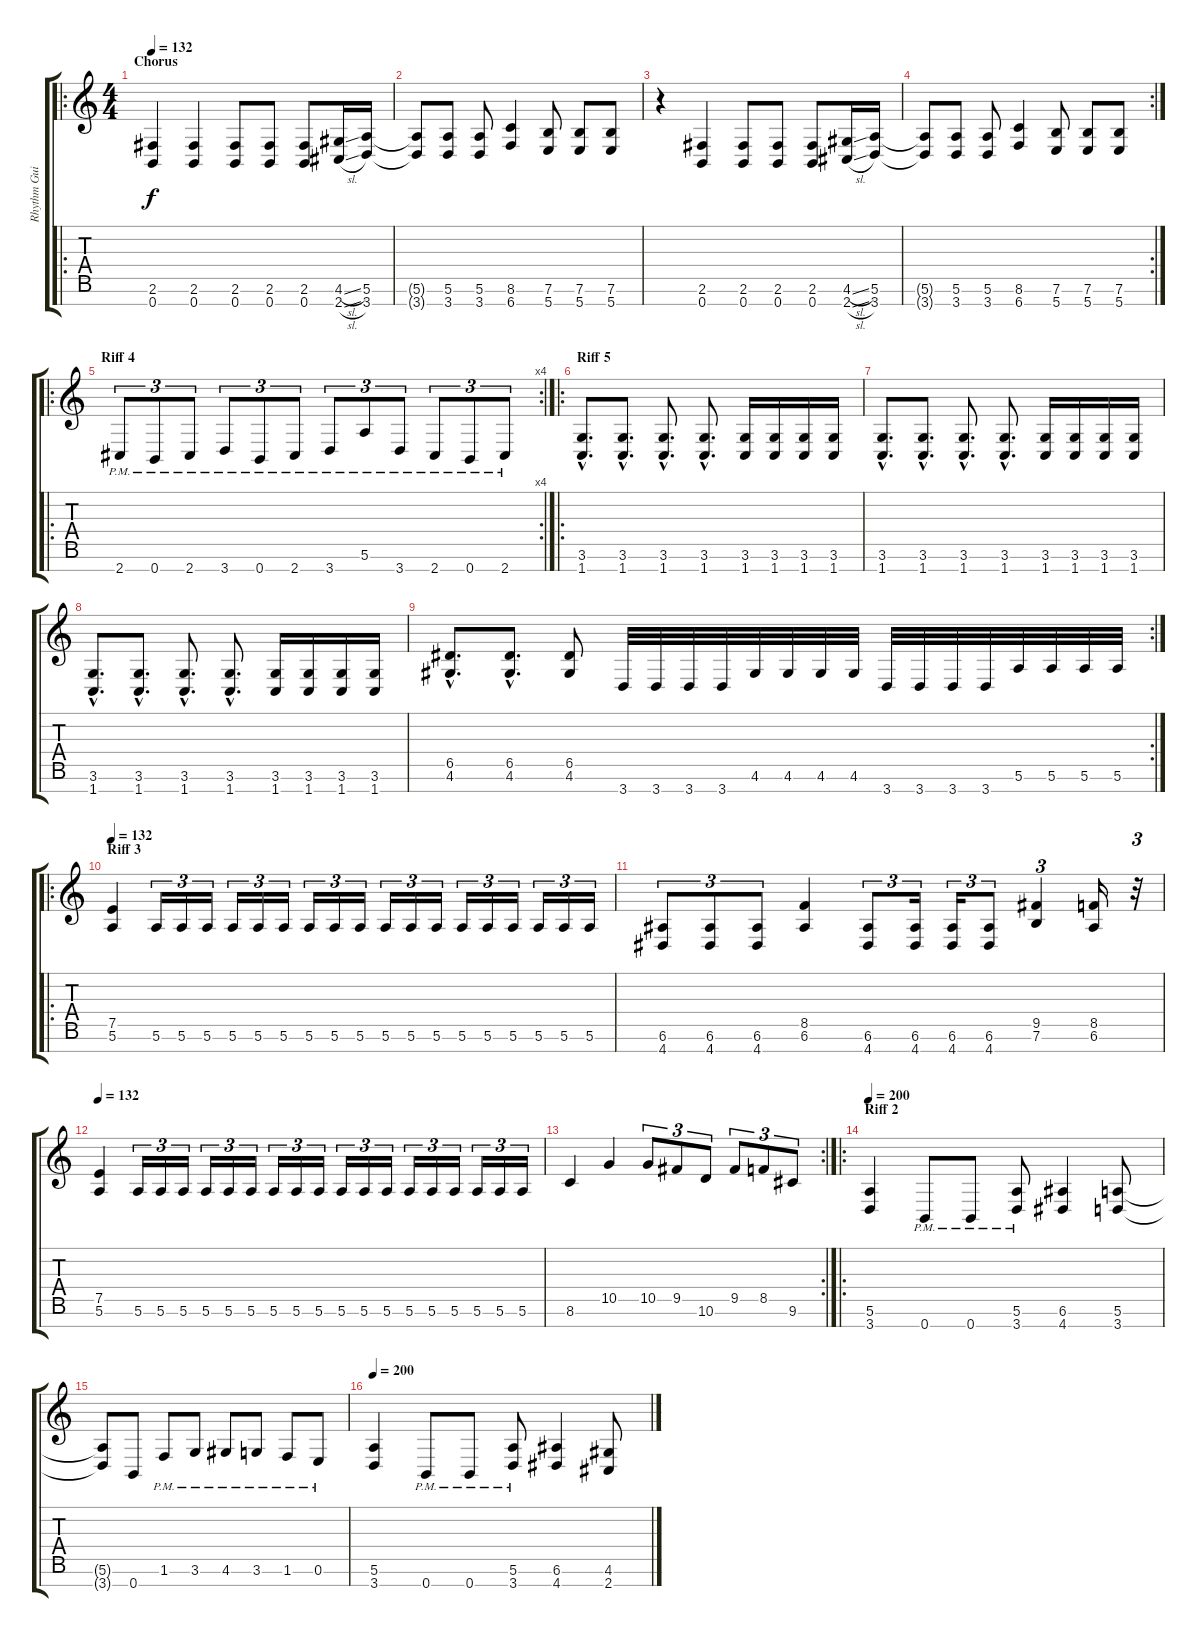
\track ("Rhythm Guitar L" "Rhythm Gui") {instrument distortionguitar}
\staff {score tabs}
\tuning (E4 B3 G3 D3 A2 E2 B1) {hide}
\ro
\ts (4 4)
\section ("" "Chorus")
\tempo 132
\clef g2
\ks c
(2.6 0.7).4{dy f} (2.6 0.7).4 (2.6 0.7).8 (2.6 0.7).8 (2.6 0.7).8 (4.6{sl} 2.7{sl}).16 (5.6 3.7).16 |
(5.6{t} 3.7{t}).8 (5.6 3.7).8 (5.6 3.7).8 (8.6 6.7).4 (7.6 5.7).8 (7.6 5.7).8 (7.6 5.7).8 |
r.4 (2.6 0.7).4 (2.6 0.7).8 (2.6 0.7).8 (2.6 0.7).8 (4.6{sl} 2.7{sl}).16 (5.6 3.7).16 |
\rc 2
(5.6{t} 3.7{t}).8 (5.6 3.7).8 (5.6 3.7).8 (8.6 6.7).4 (7.6 5.7).8 (7.6 5.7).8 (7.6 5.7).8 |
\ro
\rc 4
\section ("" "Riff 4")
2.7{pm}.8{tu (3 2)} 0.7{pm}.8{tu (3 2)} 2.7{pm}.8{tu (3 2)} 3.7{pm}.8{tu (3 2)} 0.7{pm}.8{tu (3 2)} 2.7{pm}.8{tu (3 2)} 3.7{pm}.8{tu (3 2)} 5.6{pm}.8{tu (3 2)} 3.7{pm}.8{tu (3 2)} 2.7{pm}.8{tu (3 2)} 0.7{pm}.8{tu (3 2)} 2.7{pm}.8{tu (3 2)} |
\ro
\section ("" "Riff 5")
(3.6{hac} 1.7{hac}).8{d} (3.6{hac} 1.7{hac}).8{d} (3.6{hac} 1.7{hac}).8{d} (3.6{hac} 1.7{hac}).8{d} (3.6 1.7).16 (3.6 1.7).16 (3.6 1.7).16 (3.6 1.7).16 |
(3.6{hac} 1.7{hac}).8{d} (3.6{hac} 1.7{hac}).8{d} (3.6{hac} 1.7{hac}).8{d} (3.6{hac} 1.7{hac}).8{d} (3.6 1.7).16 (3.6 1.7).16 (3.6 1.7).16 (3.6 1.7).16 |
(3.6{hac} 1.7{hac}).8{d} (3.6{hac} 1.7{hac}).8{d} (3.6{hac} 1.7{hac}).8{d} (3.6{hac} 1.7{hac}).8{d} (3.6 1.7).16 (3.6 1.7).16 (3.6 1.7).16 (3.6 1.7).16 |
\rc 2
(6.5{hac} 4.6{hac}).8{d} (6.5{hac} 4.6{hac}).8{d} (6.5 4.6).8 3.7.32 3.7.32 3.7.32 3.7.32 4.6.32 4.6.32 4.6.32 4.6.32 3.7.32 3.7.32 3.7.32 3.7.32 5.6.32 5.6.32 5.6.32 5.6.32 |
\ro
\section ("" "Riff 3")
\tempo 132
(7.5 5.6).4 5.6.16{tu (3 2)} 5.6.16{tu (3 2)} 5.6.16{tu (3 2)} 5.6.16{tu (3 2)} 5.6.16{tu (3 2)} 5.6.16{tu (3 2)} 5.6.16{tu (3 2)} 5.6.16{tu (3 2)} 5.6.16{tu (3 2)} 5.6.16{tu (3 2)} 5.6.16{tu (3 2)} 5.6.16{tu (3 2)} 5.6.16{tu (3 2)} 5.6.16{tu (3 2)} 5.6.16{tu (3 2)} 5.6.16{tu (3 2)} 5.6.16{tu (3 2)} 5.6.16{tu (3 2)} |
(6.6 4.7).8{tu (3 2)} (6.6 4.7).8{tu (3 2)} (6.6 4.7).8{tu (3 2)} (8.5 6.6).4 (6.6 4.7).8{tu (3 2)} (6.6 4.7).16{tu (3 2)} (6.6 4.7).16{tu (3 2)} (6.6 4.7).8{tu (3 2)} (9.5 7.6).4{tu (3 2)} (8.5 6.6).16 r.32{tu (3 2)} |
\tempo 132
(7.5 5.6).4 5.6.16{tu (3 2)} 5.6.16{tu (3 2)} 5.6.16{tu (3 2)} 5.6.16{tu (3 2)} 5.6.16{tu (3 2)} 5.6.16{tu (3 2)} 5.6.16{tu (3 2)} 5.6.16{tu (3 2)} 5.6.16{tu (3 2)} 5.6.16{tu (3 2)} 5.6.16{tu (3 2)} 5.6.16{tu (3 2)} 5.6.16{tu (3 2)} 5.6.16{tu (3 2)} 5.6.16{tu (3 2)} 5.6.16{tu (3 2)} 5.6.16{tu (3 2)} 5.6.16{tu (3 2)} |
\rc 2
8.6.4 10.5.4 10.5.8{tu (3 2)} 9.5.8{tu (3 2)} 10.6.8{tu (3 2)} 9.5.8{tu (3 2)} 8.5.8{tu (3 2)} 9.6.8{tu (3 2)} |
\ro
\section ("" "Riff 2")
\tempo 200
(5.6 3.7).4 0.7{pm}.8 0.7{pm}.8 (5.6{pm} 3.7{pm}).8 (6.6 4.7).4 (5.6 3.7).8 |
(5.6{t} 3.7{t}).8 0.7.8 1.6{pm}.8 3.6{pm}.8 4.6{pm}.8 3.6{pm}.8 1.6{pm}.8 0.6{pm}.8 |
\tempo 200
(5.6 3.7).4 0.7{pm}.8 0.7{pm}.8 (5.6{pm} 3.7{pm}).8 (6.6 4.7).4 (4.6 2.7).8
